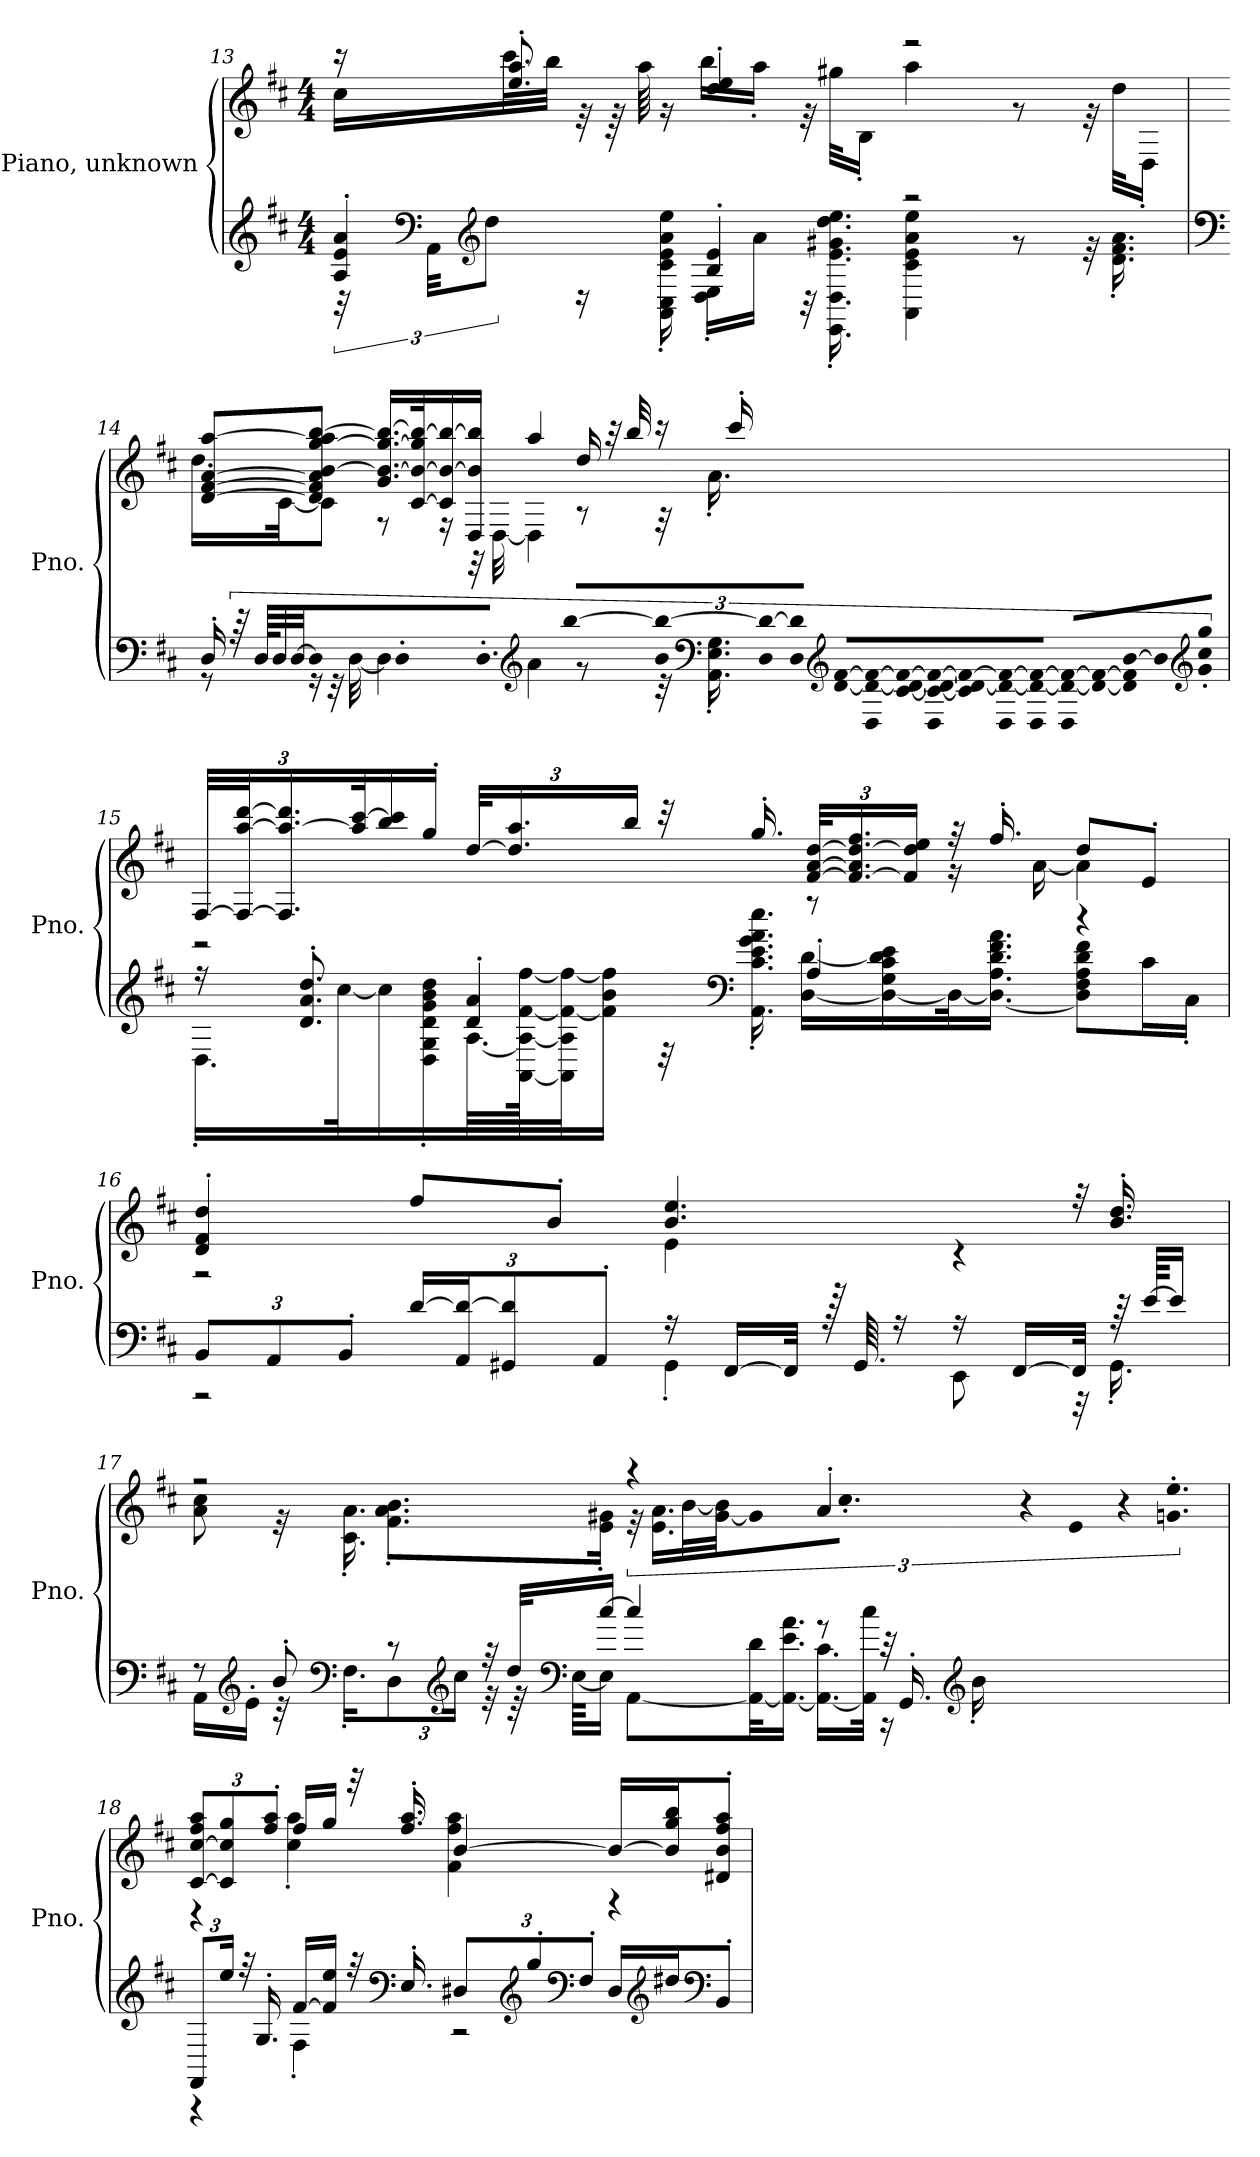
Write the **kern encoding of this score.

**kern	**kern
*part1	*part1
*staff2	*staff1
*I"Piano, unknown	*
*I'Pno.	*
!!LO:PB:g=z
*clefG2	*clefG2
*k[f#c#]	*k[f#c#]
*M4/4	*M4/4
=13	=13
*^	*^
4A/' 4e/' 4a/'	48r	16r	16cc#\LL
*clefF4	*	*	*
.	48AA\KKL	.	.
*clefG2	*	*	*
.	12dd\J	.	.
.	.	8.ee/' 8.aa/'	32ccc#\L
.	.	.	32bb\JJJ
.	16r	.	32r
.	.	.	64r
.	.	.	64aa\
.	16AA\' 16C#\' 16c#\' 16e\' 16a\' 16ee\'	.	16r
4B/' 4e/'	16D\' 16E\'LL	4dd/' 4ee/'	16bb\LL
.	16a\JJ	.	16aa'\JJ
.	32r	.	32r
.	16.EE\' 16.D\' 16.e\' 16.g#X\' 16.dd\' 16.ee\'	.	32gg#X\KLL
.	.	.	16B'\JJ
2r	4AA\ 4c#\ 4e\ 4a\ 4ee\	2r	4aa\
.	8r	.	8r
.	32r	.	32r
.	16.d\' 16.f#\' 16.a\'	.	32dd\KLL
.	.	.	16D'\JJ
!!LO:LB:g=z	!!
=14	=14	=14	=14
*clefF4	*	*	*
16D'/	8r	[8d/ [8f#/ [8a/ [8aa/L	16.dd\LL
96r	.	.	.
96D/KLLL	.	.	.
48D/	.	.	.
.	.	.	[32c#\JK
[48D/J	.	.	.
16D/]	16r	8d/] 8f#/] 8a/] [8b/ [8gg/ 8aa/] [8bb/J	8c#\J]
64D'/KL	32r	.	.
32.D'/JJJ	.	.	.
.	[32D\	.	.
[16d/LL	4D\]	16.g/ 16.b/_ 16.gg/_ 16.bb/_LL	8r
32D/ 32d/_L	.	.	.
32D/ 32d/_JJ	.	[32c#/ 32b/_ 32gg/] 32bb/_K	.
8D/ 8d/]J	.	16c#/] 16b/_ 16bb/_	16r
.	.	16D/ 16b/] 16bb/]JJ	32r
.	.	.	[32D\
*clefG2	*	*	*
[32d/ [32f#/LLL	4a\	4aa/	4D\]
32D/ 32d/_ 32f#/_	.	.	.
[32c#/ 32d/_ 32f#/_	.	.	.
32D/ 32c#/_ 32d/_ 32f#/_	.	.	.
32c#/] 32d/_ 32f#/_J	.	.	.
16D/ 16d/_ 16f#/_	.	.	.
32D/ 32d/_ 32f#/_JJk	.	.	.
16D/ 16d/_ 16f#/_LL	8r	16dd/	8r
32d/_ 32f#/_L	.	32r	.
32d/] 32f#/] [32b/J	.	32bb/	.
16b/]	32r	16r	32r
*clefF4	*	*	*
.	16.AA\' 16.E\' 16.G\'	.	16.a'\
*clefG2	*	*	*
16g/' 16cc#/' 16gg/'JJ	.	16ccc#'/	.
!!LO:LB:g=z	!!
=15	=15	=15	=15
*	*	*Xbrackettup	*
16r	16.D'\LL	[48F#/LLL	2r
.	.	48F#/_ [48aa/ [48ddd/J	.
.	.	24.F#/] 24.aa/_ 24.ddd/]	.
8.d/' 8.a/' 8.dd/'	.	.	.
.	[32cc#\K	.	.
.	.	48aa/] [48ccc#/K	.
.	16cc#\]	16bb/ 16ccc#/]	.
.	16D\' 16G\' 16d\' 16g\' 16b\' 16dd\'	16gg'/JJ	.
4d/' 4a/'	[64.A\LL	[48dd/KLL	.
.	.	24.dd/] 24.aa/	.
.	[128AA\ 128A\_ [128f#\ [128ff#\JK	.	.
.	32AA\] 32A\] 32f#\_ 32ff#\_J	.	.
.	16f#\] 16b\ 16ff#\]JJ	.	.
.	.	24bb/JJ	.
.	32r	32r	.
*clefF4	*	*	*
.	16.AA\' 16.c#\' 16.e\' 16.g\' 16.a\' 16.ee\'	16.gg'/	.
4A'/	[16D\ [16d\LL	[48f#/ [48a/ [48dd/KLL	8r
.	.	24.f#/_ 24.a/] 24.dd/_ 24.ff#/	.
.	16D\_ 16G\ 16c#\ 16d\] 16e\	.	.
.	.	24f#/] 24dd/] 24ee/JJ	.
.	32D\K_	32r	16r
.	16.D\_ 16.A\ 16.d\ 16.f#\ 16.a\JJ	16.ff#'/	.
.	.	.	[16a\
4r	8D\] 8F#\ 8A\ 8d\ 8f#\L	8dd/L	4a\]
.	16c#\L	8e'/J	.
.	16C#'\JJ	.	.
!!LO:LB:g=z	!!
=16	=16	=16	=16
*Xbrackettup	*	*	*
12BB/L	2r	4d/' 4f#/' 4dd/'	2r
12AA/	.	.	.
12BB'/J	.	.	.
[24d/LL	.	8ff#/L	.
24AA/ 24d/_J	.	.	.
12GG#X/ 12d/]	.	.	.
.	.	8b'/J	.
12AA'/J	.	.	.
16r	4GG#'\	4.b/ 4.ee/	4e\
[16FF#/LL	.	.	.
32FF#/JJk]	.	.	.
128r	.	.	.
64.GG#/	.	.	.
16r	.	.	.
16r	8EE\	.	4r
[16FF#/LL	.	.	.
32FF#/JJk]	32r	32r	.
64r	16.GG#'\	16.b/' 16.dd/'	.
[64e/KKLL	.	.	.
16e/JJ]	.	.	.
!!LO:LB:g=z	!!
=17	=17	=17	=17
8r	16AA\LL	2r	8a\ 8cc#\
*clefG2	*	*	*
.	16e'\JJ	.	.
8b'/	32r	.	32r
*clefF4	*	*	*
.	16.F#'\KL	.	16.c#\' 16.a\'
8r	12D\	.	8.f#\' 8.a\' 8.b\'L
*clefG2	*	*	*
.	24cc#\Jk	.	.
32r	32r	.	.
32dd/KLL	64r	.	.
*clefF4	*	*	*
.	[64E\KKLL	.	.
[16cc#/JJ	16E\JJ]	.	16e\' 16g#X\'Jk
*	*	*	*brackettup
4cc#/]	[8AA\L	4r	48r
.	.	.	24.e\ 24.a\LL
.	.	.	[48b\L
.	.	.	[48g#\ 48b\]
.	32AA\_ 32d\KL	.	32g#\J]
.	16.AA\_ 16.e\ 16.a\JJ	.	16.cc#'\JJ
8r	16.AA\_ 16.c#\LL	4a'/	16r
.	.	.	16e\
.	32AA\] 32cc#\JJk	.	.
32r	16r	.	32r
16.GG'/	.	.	16.gn\' 16.ee\'
*clefG2	*	*	*
.	16b'\	.	.
!!LO:LB:g=z	!!
=18	=18	=18	=18
*	*	*Xbrackettup	*
12FF#/L	4r	[12c#/ [12cc#/ 12ff#/ 12aa/L	4r
24ee/Jk	.	12c#/] 12cc#/] 12gg/	.
32r	.	.	.
16.G'/	.	.	.
.	.	12ff#/' 12aa/'J	.
[16f#/LL	4F#'\	16ff#/LL	4cc#\' 4aa\'
16f#/] 16ee/JJ	.	16gg/JJ	.
32r	.	32r	.
*clefF4	*	*	*
16.E'/	.	16.ff#/' 16.aa/'	.
12D#X/L	2r	[4b/	4f#\ 4ff#\ 4aa\
*clefG2	*	*	*
12gg'/	.	.	.
*clefF4	*	*	*
12F#'/J	.	.	.
16D#/LL	.	16b/LL_	4r
*clefG2	*	*	*
16dd#X/J	.	16b/] 16gg/ 16bb/J	.
*clefF4	*	*	*
8BB'/J	.	8d#X/' 8b/' 8ff#/' 8aa/'J	.
*v	*v	*	*
*	*v	*v
=	=
*-	*-
